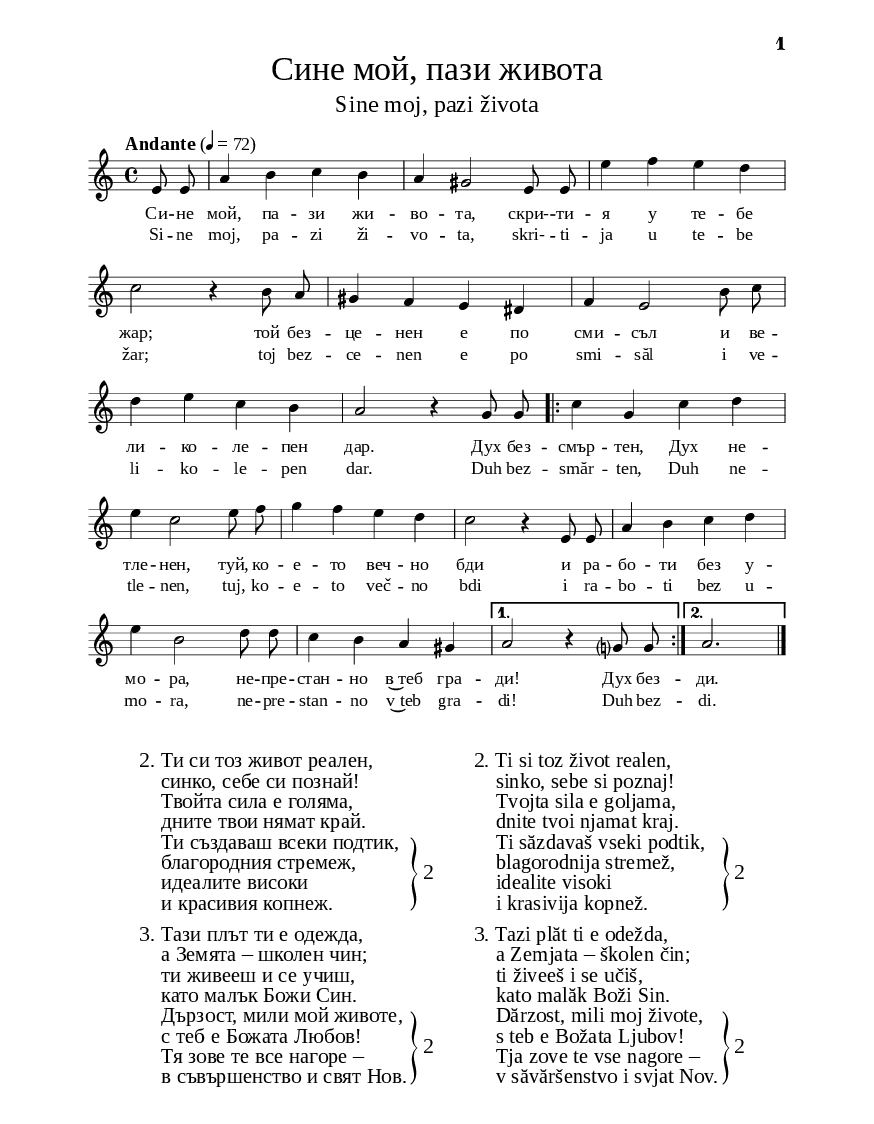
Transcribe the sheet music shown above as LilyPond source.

\version "2.24.3"

% include paper part and global functions
\include "include/globals.ily"

"rightBraces045" = \markup {
  \column {
    % repeat braces
    \translate #'(0 . -14.7 )
    \right-brace #35

    \translate #'(0 . -18.9 )
    \right-brace #35
  }
  \column {
    % repeat numbers
    \translate #'(0 . -15.4)
    2

    \translate #'(0 . -23.9 )
    2
  }
}

\bookpart {
  \label #'ref045
  \tocItem \markup "Сине мой, пази живота – Sine moj, pazi života"
  \include "include/bookpart-paper.ily"
  \score {
    \include "include/score-layout.ily"


    \new Voice \absolute  {
      \clef treble
      \key a \minor
      \time 4/4
      \tempoFunc "Andante" 4 "72"
      \autoBeamOff
      \partial 4


      e'8 e'8 | a'4 b' c''4 b' | a'4 gis'2 e'8 e' | e''4 f'' e''4 d'' | \break

      c''2 r4 b'8 a'  |  gis'4 f'  e'4 dis' |  f'4 e'2  b'8 c'' \break |

      d''4 e'' c''4 b' | a'2 r4 g'8 g' \repeat volta 2 {
        |  c''4 g' c''4 d'' | \break  e''4 c''2 e''8 f'' | g''4 f'' e''4 d'' | c''2 r4 e'8 e' | a'4 b'  c''4 d'' \break |

        e''4 b'2 d''8 d'' c''4 b' a'4 gis' |
      } \alternative { { a'2 r4 g'?8 g'  } { a'2. } } \bar "|."
    }

    \addlyrics {
      Си -- не мой, па -- зи жи -- во -- та, "скри-" -- ти -- я у
      те -- бе жар; той без -- це -- нен е по сми -- съл и ве --
      ли -- ко -- ле -- пен дар. Дух без -- смър -- тен, Дух не -- тле -- нен,
      туй, ко -- е -- то веч -- но бди и ра -- бо -- ти без у --
      мо -- ра, не -- пре -- стан -- но в~теб гра -- ди! Дух без -- ди.
    }

    \addlyrics {
      Si -- ne moj, pa -- zi ži -- vo -- ta, "skri-" -- ti -- ja u
      te -- be žar; toj bez -- ce -- nen e po smi -- săl i ve --
      li -- ko -- le -- pen dar. Duh bez -- smăr -- ten, Duh ne -- tle -- nen,
      tuj, ko -- e -- to več -- no bdi i ra -- bo -- ti bez u --
      mo -- ra, ne -- pre -- stan -- no v~teb gra -- di! Duh bez -- di.
    }
    \header {
      title = \titleFunc "Сине мой, пази живота" "Sine moj, pazi života"
    }

    \midi{}

  } % score

  \markup \empty-two

  \markup \abs-fontsize #10 {
    \hspace #7
    \override #`(baseline-skip . ,bgCoupletBaselineSkip)
    \column {

      \line { 2. Ти си тоз живот реален, }

      \line {   "   " синко, себе си познай! }

      \line {   "   " Твойта сила е голяма, }

      \line {   "   " дните твои нямат край. }

      \line {   "   " Ти създаваш всеки подтик, }

      \line {   "   " благородния стремеж,}

      \line {   "   " идеалите високи}

      \line {   "   " и красивия копнеж.}
      \vspace #0.5

      \line {   3. Тази плът ти е одежда,}

      \line {   "   " а Земята – школен чин;}

      \line {   "   " ти живееш и се учиш,}

      \line {   "   " като малък Божи Син.}

      \line {   "   " Дързост, мили мой животе,}

      \line {   "   " с теб е Божата Любов!}

      \line {   "   " Тя зове те все нагоре –}

      \line {   "   " в съвършенство и свят Нов.}
    }\"rightBraces045"

    \hspace #5
    \override #`(baseline-skip . ,bgCoupletBaselineSkip)
    \column {


      \line { 2. Ti si toz život realen, }

      \line {   "   " sinko, sebe si poznaj! }

      \line {   "   " Tvojta sila e goljama, }

      \line {   "   " dnite tvoi njamat kraj. }

      \line {   "   " Ti săzdavaš vseki podtik, }

      \line {   "   " blagorodnija stremež,}

      \line {   "   " idealite visoki}

      \line {   "   " i krasivija kopnež.}
      \vspace #0.5

      \line {   3. Tazi plăt ti e odežda,}

      \line {   "   " a Zemjata – školen čin;}

      \line {   "   " ti živeeš i se učiš,}

      \line {   "   " kato malăk Boži Sin.}

      \line {   "   " Dărzost, mili moj živote,}

      \line {   "   " s teb e Božata Ljubov!}

      \line {   "   " Tja zove te vse nagore –}

      \line {   "   " v săvăršenstvo i svjat Nov.}
    } \"rightBraces045" %column
  } % markup

  \pageBreak

  % include foreign translation(s) of the song
  \version "2.24.4"

\markup \fill-line { \fontsize #deTitleFontSize "Mein Sohn, bewahre das Leben" }
\markup \null
\markup \null
\markup \abs-fontsize #11 \override #`(baseline-skip . ,bgCoupletBaselineSkip) {
  \fill-line {
    \hspace #0.1
    \column {
      \line {
        \bold "1."
        \column {
          "Mein Sohn, bewahre das Leben,"
          "die in dir verborgene Glut."
          "Es ist seinem Sinn nach kostbar"
          "und ein herrliches Geschenk!"
          "Unsterblicher, unvergänglicher Geist,"
          "der, der ewig wacht"
          "und unermüdlich arbeitet,"
          "unaufhörlich in dir erschafft."
        }
      }
      \vspace #1
      \line {
        \bold "2."
        \column {
          "Du bist dieses wirkliche Leben;"
          "Sohn, erkenne dich!"
          "Deine Kraft ist groß,"
          "deine Tage haben kein Ende."
          "Du erschaffst jede Regung,"
          "das edle Streben,"
          "die hohen Ideale"
          "und die schöne Sehnsucht."
        }
      }
      \vspace #1
      \line {
        \bold "3."
        \column {
          "Dieses Fleisch ist dein Gewand,"
          "und die Erde eine Schulbank."
          "Du lebst und lernst,"
          "wie ein kleiner Sohn Gottes."
          "Kühnheit, mein liebes Leben,"
          "mit dir ist die göttliche Liebe!"
          "Sie ruft dich immer nach oben"
          "in die Vollkommenheit und in die neue Welt."
        }
      }
    }
    \hspace #0.1
  }
}


} % bookpart
